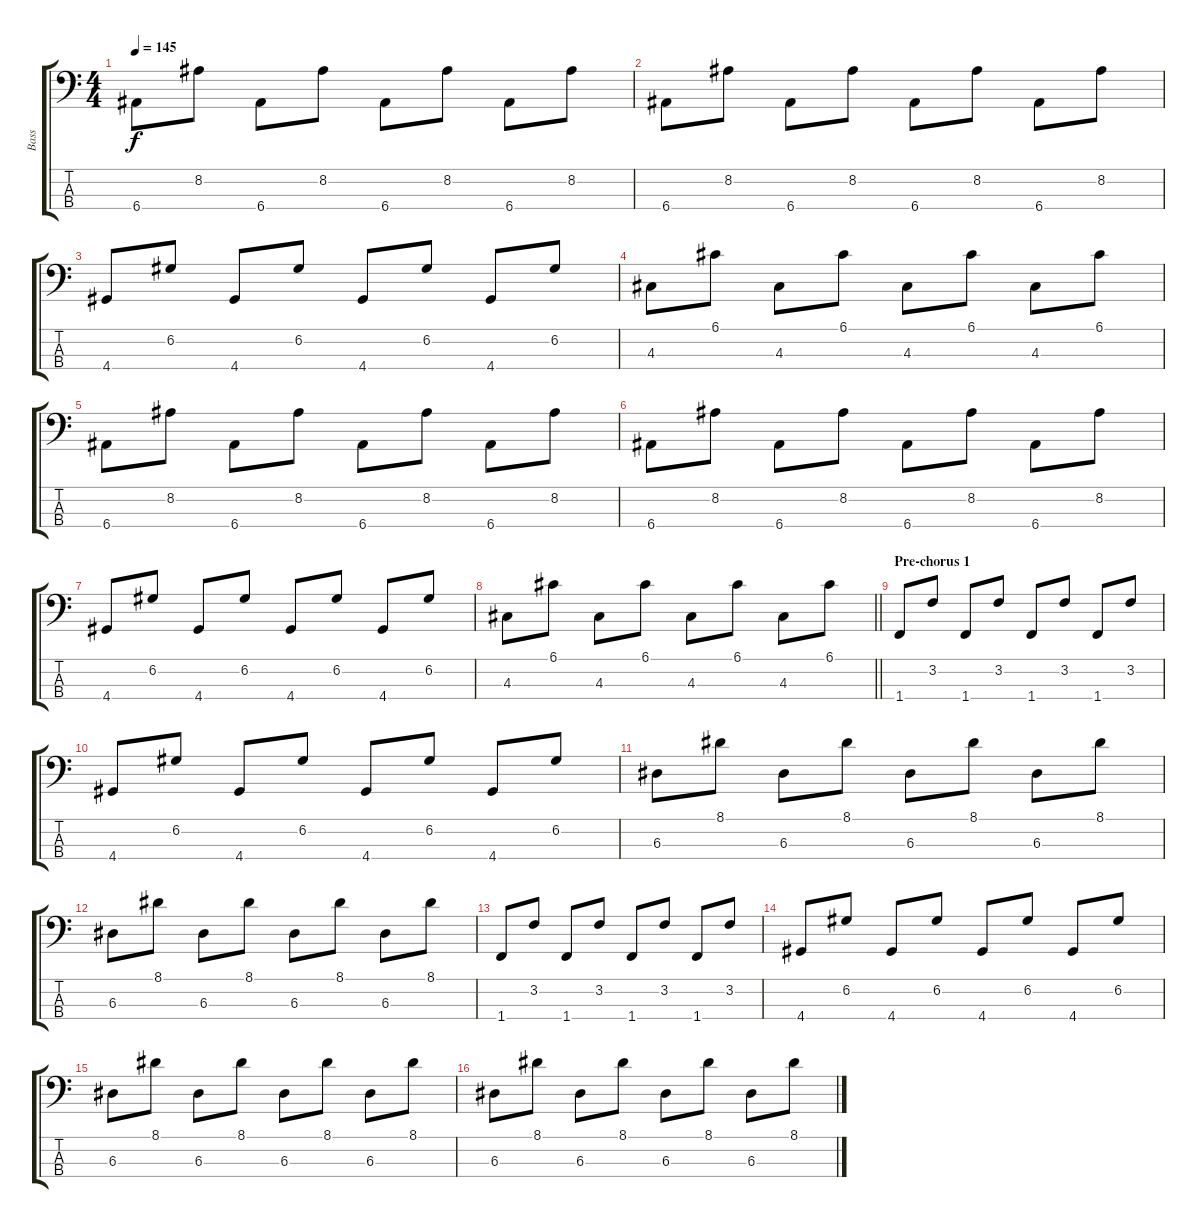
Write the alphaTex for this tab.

\track ("Bass" "Bass") {instrument electricbassfinger}
\staff {score tabs}
\tuning (G2 D2 A1 E1) {hide}
\ts (4 4)
\tempo 145
\clef f4
\ks c
6.4.8{dy f} 8.2.8 6.4.8 8.2.8 6.4.8 8.2.8 6.4.8 8.2.8 |
6.4.8 8.2.8 6.4.8 8.2.8 6.4.8 8.2.8 6.4.8 8.2.8 |
4.4.8 6.2.8 4.4.8 6.2.8 4.4.8 6.2.8 4.4.8 6.2.8 |
4.3.8 6.1.8 4.3.8 6.1.8 4.3.8 6.1.8 4.3.8 6.1.8 |
6.4.8 8.2.8 6.4.8 8.2.8 6.4.8 8.2.8 6.4.8 8.2.8 |
6.4.8 8.2.8 6.4.8 8.2.8 6.4.8 8.2.8 6.4.8 8.2.8 |
4.4.8 6.2.8 4.4.8 6.2.8 4.4.8 6.2.8 4.4.8 6.2.8 |
\barLineRight lightlight
4.3.8 6.1.8 4.3.8 6.1.8 4.3.8 6.1.8 4.3.8 6.1.8 |
\section ("" "Pre-chorus 1")
1.4.8 3.2.8 1.4.8 3.2.8 1.4.8 3.2.8 1.4.8 3.2.8 |
4.4.8 6.2.8 4.4.8 6.2.8 4.4.8 6.2.8 4.4.8 6.2.8 |
6.3.8 8.1.8 6.3.8 8.1.8 6.3.8 8.1.8 6.3.8 8.1.8 |
6.3.8 8.1.8 6.3.8 8.1.8 6.3.8 8.1.8 6.3.8 8.1.8 |
1.4.8 3.2.8 1.4.8 3.2.8 1.4.8 3.2.8 1.4.8 3.2.8 |
4.4.8 6.2.8 4.4.8 6.2.8 4.4.8 6.2.8 4.4.8 6.2.8 |
6.3.8 8.1.8 6.3.8 8.1.8 6.3.8 8.1.8 6.3.8 8.1.8 |
6.3.8 8.1.8 6.3.8 8.1.8 6.3.8 8.1.8 6.3.8 8.1.8
